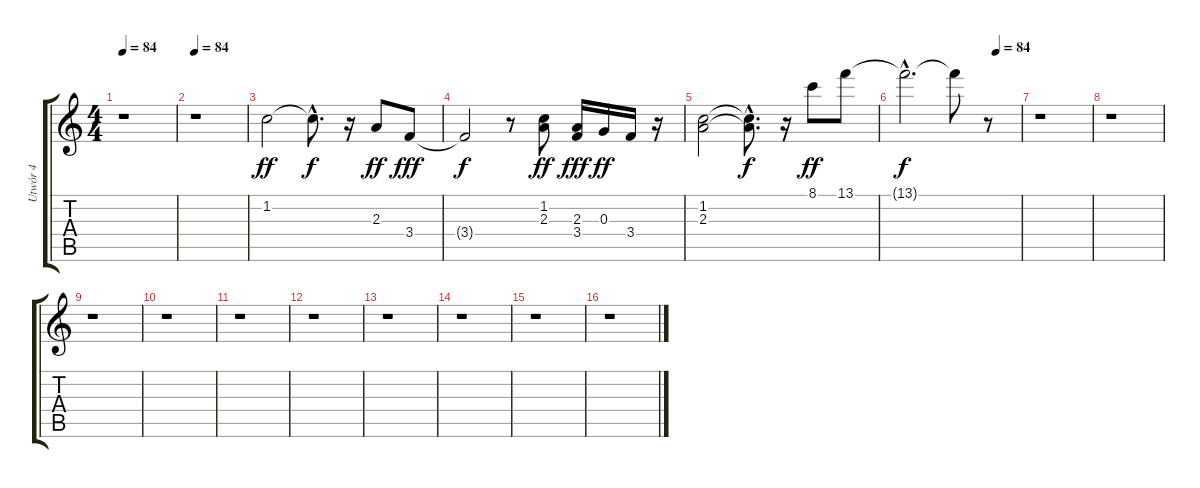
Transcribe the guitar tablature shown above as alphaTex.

\track ("Utwór 4" "Utwór 4") {instrument overdrivenguitar}
\staff {score tabs}
\tuning (E4 B3 G3 D3 A2 E2) {hide}
\ts (4 4)
\tempo 84
\clef g2
\ks c
r.1{dy ff instrument overdrivenguitar} |
\tempo 84
r.1 |
1.2.2 1.2{hac t}.8{d dy f} r.16 2.3.8{dy ff} 3.4.8{dy fff} |
3.4{t}.2{dy f} r.8 (1.2 2.3).8{dy ff} (2.3 3.4).16{dy fff} 0.3.16{dy ff} 3.4.16 r.16 |
(1.2 2.3).2 (1.2{hac t} 2.3{hac t}).8{d dy f} r.16 8.1.8{dy ff} 13.1.8 |
\tempo (84 0.7916666666666666)
13.1{hac t}.2{d dy f} 13.1{t}.8 r.8 |
r.1 |
r.1 |
r.1 |
r.1 |
r.1 |
r.1 |
r.1 |
r.1 |
r.1 |
r.1
